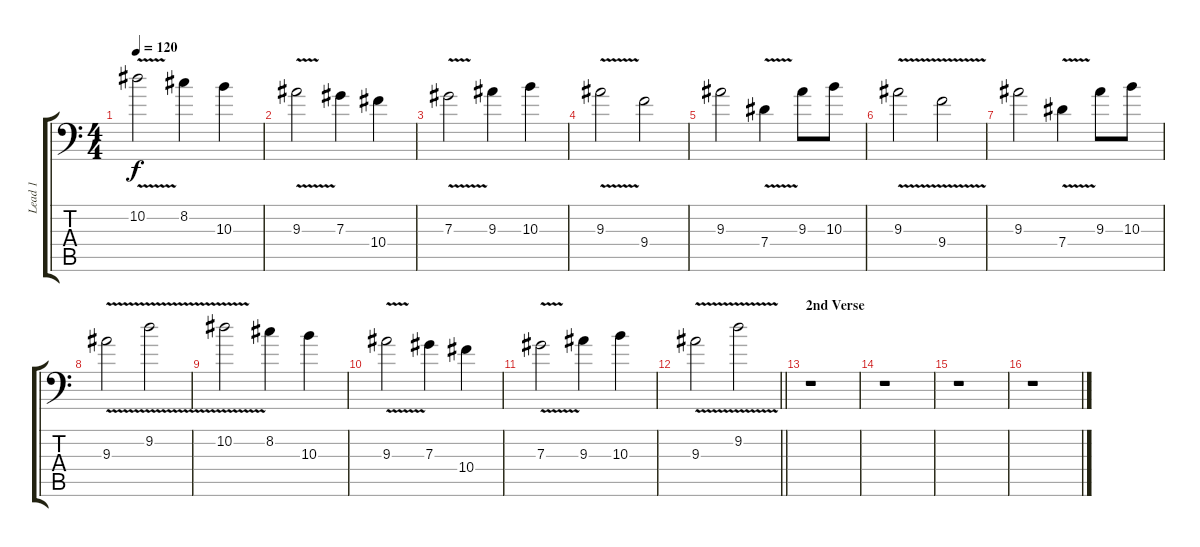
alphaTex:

\track ("Lead 1" "Lead 1") {instrument overdrivenguitar}
\staff {score tabs}
\tuning (Bb3 F3 Db3 Ab2 Eb2 Bb1) {hide}
\ts (4 4)
\tempo 120
\clef f4
\ks c
10.2{v}.2{dy f} 8.2.4 10.3.4 |
9.3{v}.2 7.3.4 10.4.4 |
7.3{v}.2 9.3.4 10.3.4 |
9.3{v}.2 9.4.2 |
9.3.2 7.4{v}.4 9.3.8 10.3.8 |
9.3{v}.2 9.4{v}.2 |
9.3.2 7.4{v}.4 9.3.8 10.3.8 |
9.3{v}.2 9.2{v}.2 |
10.2{v}.2 8.2.4 10.3.4 |
9.3{v}.2 7.3.4 10.4.4 |
7.3{v}.2 9.3.4 10.3.4 |
\barLineRight lightlight
9.3{v}.2 9.2{v}.2 |
\section ("" "2nd Verse")
r.1 |
r.1 |
r.1 |
r.1
